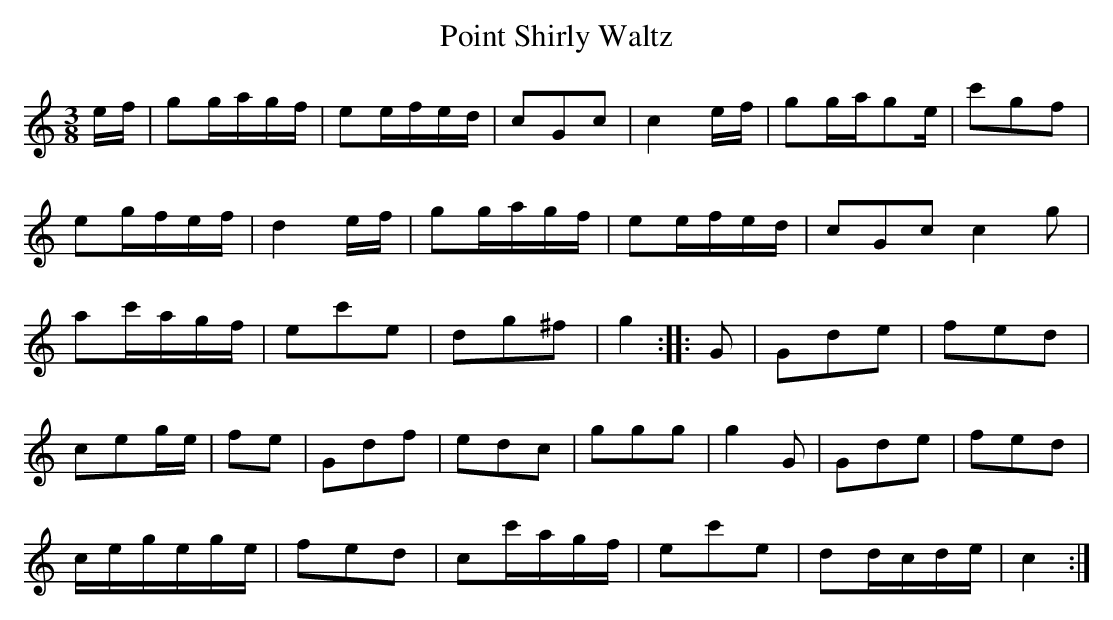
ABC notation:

X:1
T:Point Shirly Waltz
M:3/8
L:1/8
K:C
e/f/|gg/a/g/f/|ee/f/e/d/|cGc|c2 e/f/|gg/a/ge/|c'gf|
eg/f/e/f/ |d2 e/f/|gg/a/g/f/|ee/f/e/d/|cGc c2g|
ac'/a/g/f/|ec'e|dg^f|g2::G|Gde|fed|
ceg/e/|fe|Gdf|edc|ggg|g2G|Gde|fed|
c/e/g/e/g/e/|fed|cc'/a/g/f/|ec'e|dd/c/d/e/|c2:|
